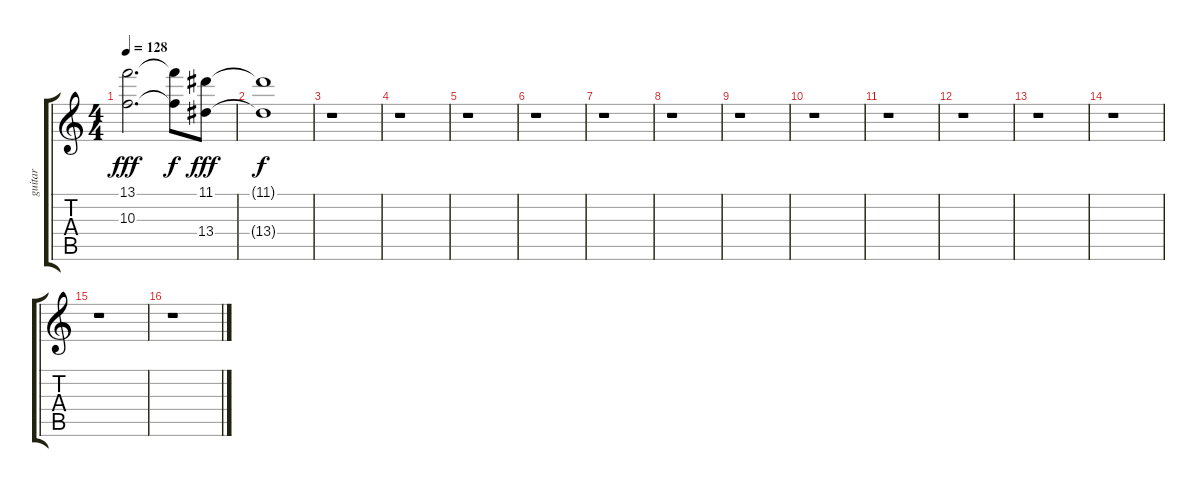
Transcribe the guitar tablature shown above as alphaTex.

\track ("guitar" "guitar") {instrument overdrivenguitar}
\staff {score tabs}
\tuning (E4 B3 G3 D3 A2 E2) {hide}
\ts (4 4)
\tempo 128
\clef g2
\ks c
(13.1 10.3).2{d dy fff} (13.1{t} 10.3{t}).8{dy f} (11.1 13.4).8{dy fff} |
(11.1{t} 13.4{t}).1{dy f} |
r.1 |
r.1 |
r.1 |
r.1 |
r.1 |
r.1 |
r.1 |
r.1 |
r.1 |
r.1 |
r.1 |
r.1 |
r.1 |
r.1
